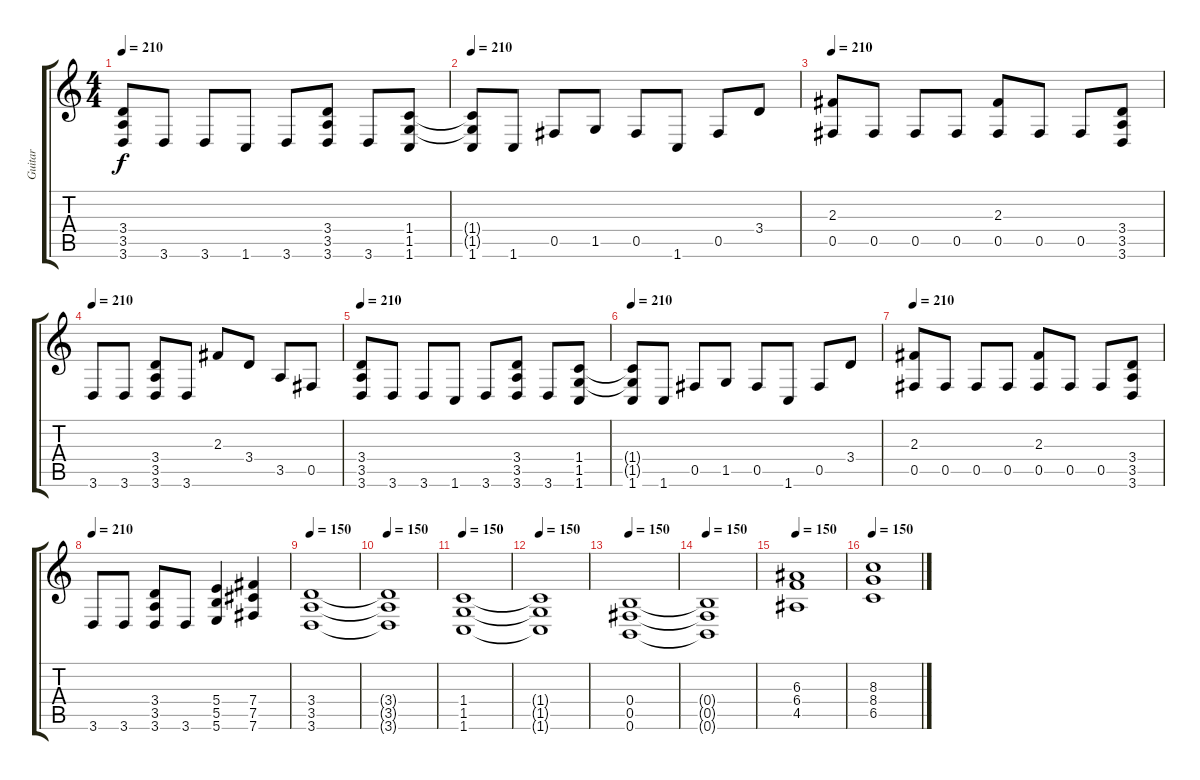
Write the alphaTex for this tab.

\track ("Guitar" "Guitar") {instrument distortionguitar}
\staff {score tabs}
\tuning (Db4 Ab3 E3 B2 Gb2 B1) {hide}
\ts (4 4)
\tempo 210
\clef g2
\ks c
(3.4 3.5 3.6).8{dy f} 3.6.8 3.6.8 1.6.8 3.6.8 (3.4 3.5 3.6).8 3.6.8 (1.4 1.5 1.6).8 |
\tempo 210
(1.4{t} 1.5{t} 1.6).8 1.6.8 0.5.8 1.5.8 0.5.8 1.6.8 0.5.8 3.4.8 |
\tempo 210
(2.3 0.5).8 0.5.8 0.5.8 0.5.8 (2.3 0.5).8 0.5.8 0.5.8 (3.4 3.5 3.6).8 |
\tempo 210
3.6.8 3.6.8 (3.4 3.5 3.6).8 3.6.8 2.3.8 3.4.8 3.5.8 0.5.8 |
\tempo 210
(3.4 3.5 3.6).8 3.6.8 3.6.8 1.6.8 3.6.8 (3.4 3.5 3.6).8 3.6.8 (1.4 1.5 1.6).8 |
\tempo 210
(1.4{t} 1.5{t} 1.6).8 1.6.8 0.5.8 1.5.8 0.5.8 1.6.8 0.5.8 3.4.8 |
\tempo 210
(2.3 0.5).8 0.5.8 0.5.8 0.5.8 (2.3 0.5).8 0.5.8 0.5.8 (3.4 3.5 3.6).8 |
\tempo 210
3.6.8 3.6.8 (3.4 3.5 3.6).8 3.6.8 (5.4 5.5 5.6).4 (7.4 7.5 7.6).4 |
\tempo 150
(3.4 3.5 3.6).1{volume 14 balance 8 instrument distortionguitar} |
\tempo 150
(3.4{t} 3.5{t} 3.6{t}).1 |
\tempo 150
(1.4 1.5 1.6).1 |
\tempo 150
(1.4{t} 1.5{t} 1.6{t}).1 |
\tempo 150
(0.4 0.5 0.6).1 |
\tempo 150
(0.4{t} 0.5{t} 0.6{t}).1 |
\tempo 150
(6.3 6.4 4.5).1 |
\tempo 150
(8.3 8.4 6.5).1
